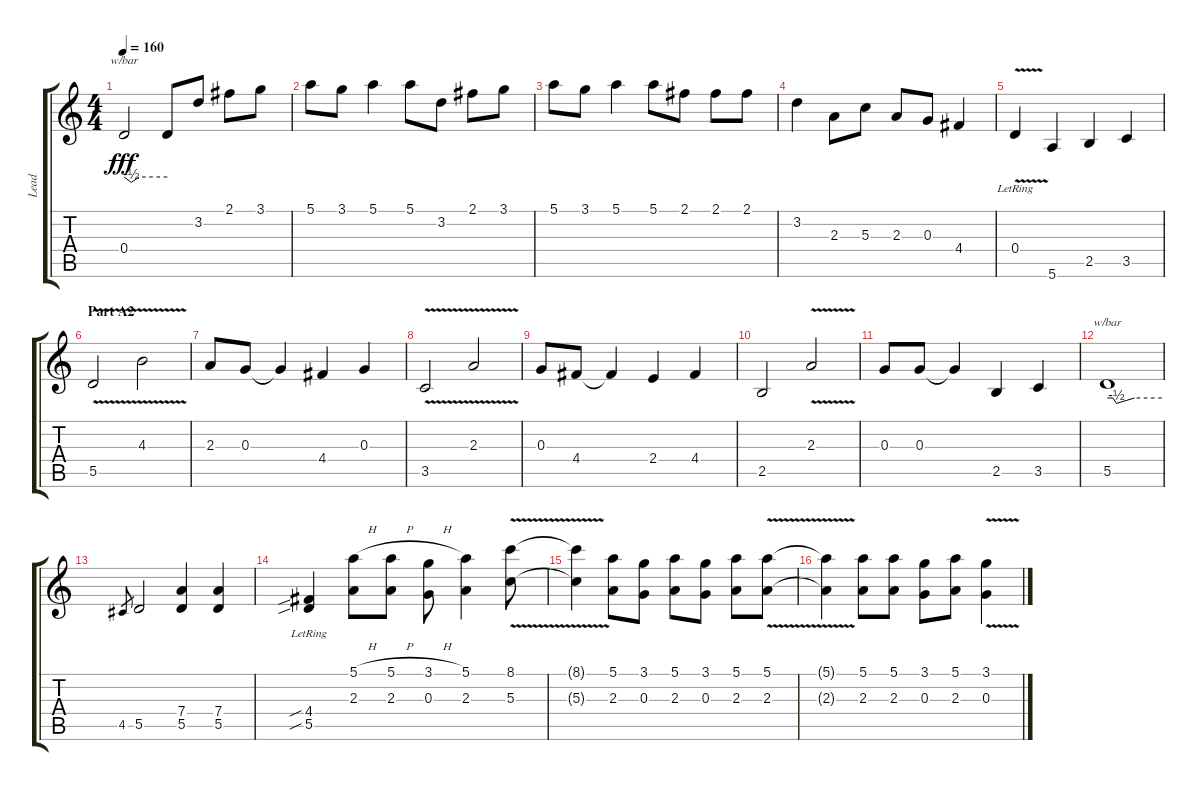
\track ("Lead" "Lead") {instrument electricguitarjazz}
\staff {score tabs}
\tuning (E4 B3 G3 D3 A2 E2) {hide}
\ts (4 4)
\tempo 160
\clef g2
\ks c
0.4.2{tbe (custom default 0 0 10 -2 21 0 60 0) dy fff} 0.4{t}.8 3.2.8{instrument electricguitarjazz} 2.1.8 3.1.8 |
5.1.8 3.1.8 5.1.4 5.1.8 3.2.8 2.1.8 3.1.8 |
5.1.8 3.1.8 5.1.4 5.1.8 2.1.8 2.1.8 2.1.8 |
3.2.4 2.3.8 5.3.8 2.3.8 0.3.8 4.4.4 |
0.4{v lr}.4 5.6.4{instrument electricguitarclean} 2.5.4 3.5.4 |
\section ("" "Part A2")
5.5{v}.2 4.3{v}.2 |
2.3.8 0.3.8 0.3{t}.4 4.4.4 0.3.4 |
3.5{v}.2 2.3{v}.2 |
0.3.8 4.4.8 4.4{t}.4 2.4.4 4.4.4 |
2.5.2 2.3{v}.2 |
0.3.8 0.3.8 0.3{t}.4 2.5.4 3.5.4 |
5.5.1{tbe (custom default 0 0 6 0 10 -2 30 0 60 0)} |
4.5.8{gr} 5.5.2 (7.4 5.5).4 (7.4 5.5).4 |
(4.4{sib lr} 5.5{sib}).4 (5.1{h} 2.3).8{instrument electricguitarjazz} (5.1{h} 2.3).8 (3.1{h} 0.3).8 (5.1 2.3).4 (8.1{v} 5.3).8 |
(8.1{t} 5.3{t}).4 (5.1 2.3).8 (3.1 0.3).8 (5.1 2.3).8 (3.1 0.3).8 (5.1 2.3).8 (5.1{v} 2.3{v}).8 |
(5.1{t} 2.3{t}).4 (5.1 2.3).8 (5.1 2.3).8 (3.1 0.3).8 (5.1 2.3).8 (3.1{v} 0.3{v}).4
